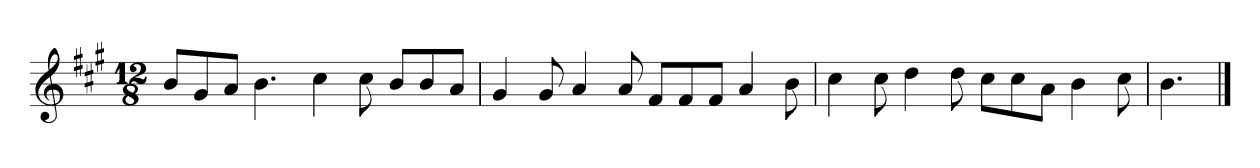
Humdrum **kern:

**kern
*part1
*staff1
*k[f#c#g#]
*M12/8
*MM120
=1
8bL
8g#
8aJ
4.b
4cc#
8cc#
8bL
8b
8aJ
=2
4g#
8g#
4a
8a
8f#L
8f#
8f#J
4a
8b
=3
4cc#
8cc#
4dd
8dd
8cc#L
8cc#
8aJ
4b
8cc#
=4
4.b
==
*-
